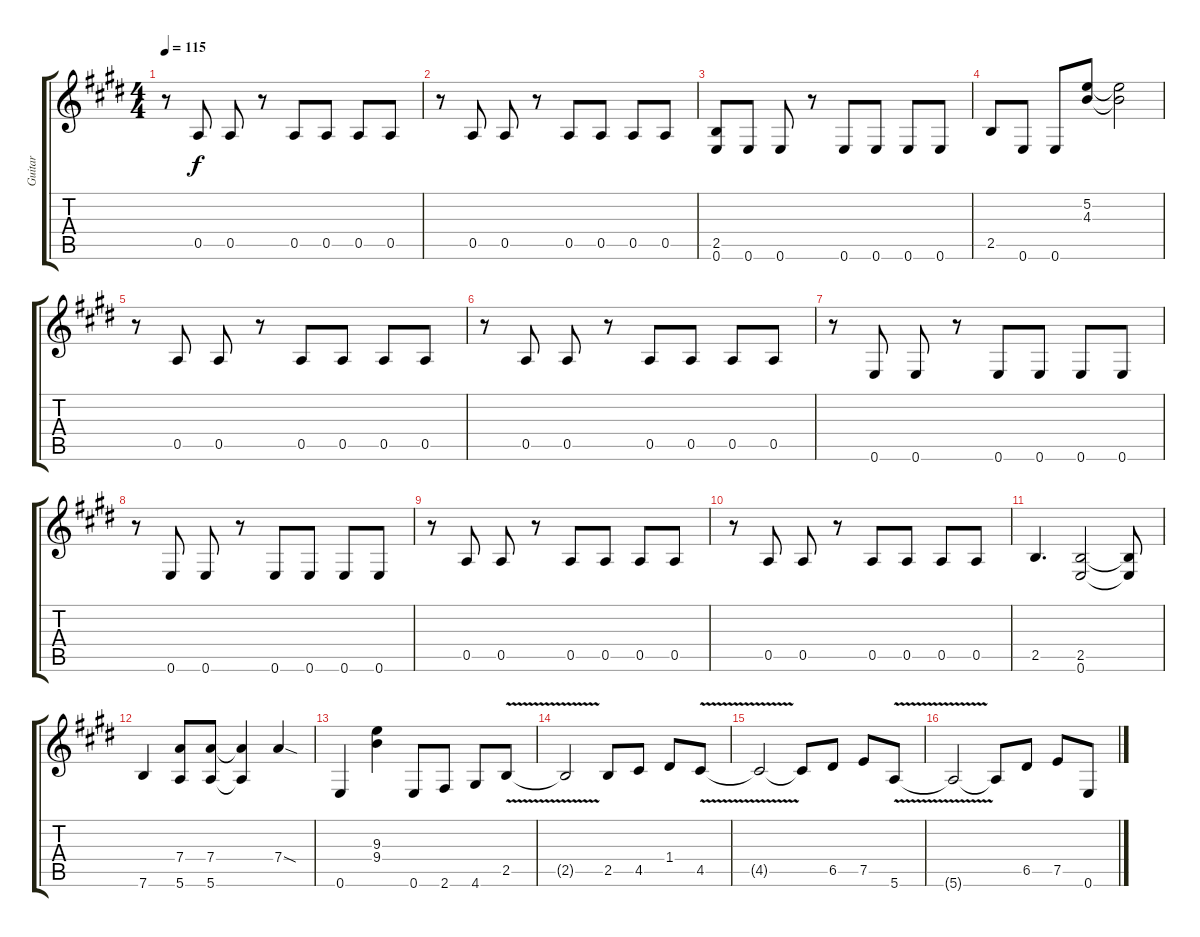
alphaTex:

\track ("Guitar" "Guitar") {instrument distortionguitar}
\staff {score tabs}
\tuning (E4 B3 G3 D3 A2 E2) {hide}
\ts (4 4)
\tempo 115
\clef g2
\ks c#minor
r.8{dy f} 0.5.8 0.5.8 r.8 0.5.8 0.5.8 0.5.8 0.5.8 |
r.8 0.5.8 0.5.8 r.8 0.5.8 0.5.8 0.5.8 0.5.8 |
(2.5 0.6).8 0.6.8 0.6.8 r.8 0.6.8 0.6.8 0.6.8 0.6.8 |
2.5.8 0.6.8 0.6.8 (5.2 4.3).8 (5.2{t} 4.3{t}).2 |
r.8 0.5.8 0.5.8 r.8 0.5.8 0.5.8 0.5.8 0.5.8 |
r.8 0.5.8 0.5.8 r.8 0.5.8 0.5.8 0.5.8 0.5.8 |
r.8 0.6.8 0.6.8 r.8 0.6.8 0.6.8 0.6.8 0.6.8 |
r.8 0.6.8 0.6.8 r.8 0.6.8 0.6.8 0.6.8 0.6.8 |
r.8 0.5.8 0.5.8 r.8 0.5.8 0.5.8 0.5.8 0.5.8 |
r.8 0.5.8 0.5.8 r.8 0.5.8 0.5.8 0.5.8 0.5.8 |
2.5.4{d} (2.5 0.6).2 (2.5{t} 0.6{t}).8 |
7.6.4 (7.4 5.6).8 (7.4 5.6).8 (7.4{t} 5.6{t}).4 7.4{sod}.4 |
0.6.4{volume 13} (9.3 9.4).4 0.6.8 2.6.8 4.6.8 2.5{v}.8 |
2.5{t}.2 2.5.8 4.5.8 1.4.8 4.5{v}.8 |
4.5{t}.2 4.5{t}.8 6.5.8 7.5.8 5.6{v}.8 |
5.6{t}.2 5.6{t}.8 6.5.8 7.5.8 0.6.8
